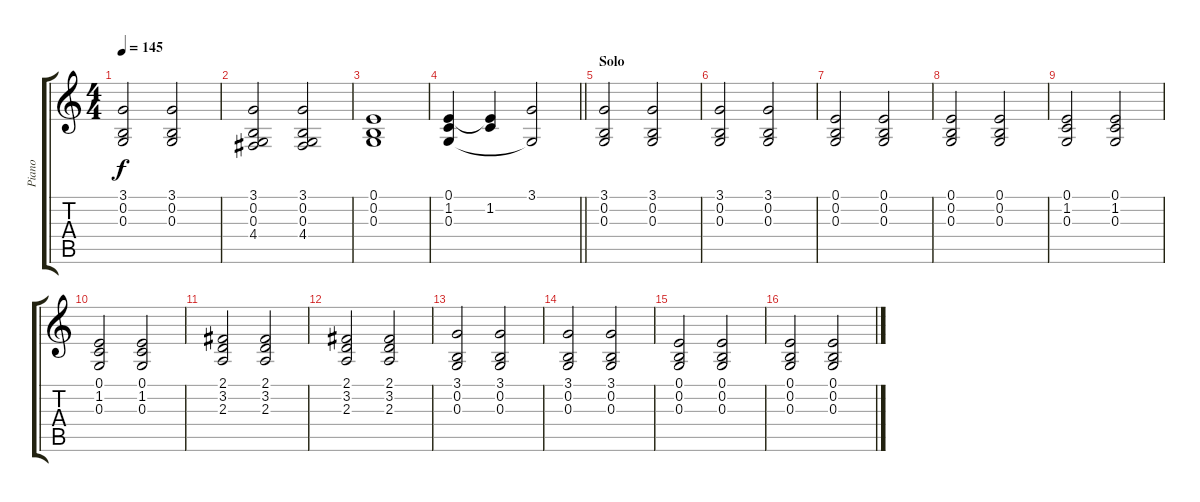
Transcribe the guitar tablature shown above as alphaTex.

\track ("Piano" "Piano") {instrument acousticgrandpiano}
\staff {score tabs}
\tuning (E4 B3 G3 D3 A2 E2) {hide}
\ts (4 4)
\tempo 145
\clef g2
\ks c
(3.1 0.2 0.3).2{dy f} (3.1 0.2 0.3).2 |
(3.1 0.2 0.3 4.4).2 (3.1 0.2 0.3 4.4).2 |
(0.1 0.2 0.3).1 |
\barLineRight lightlight
(0.1 1.2 0.3).4 (0.1{t} 1.2).4 (3.1 0.3{t}).2 |
\section ("" "Solo")
(3.1 0.2 0.3).2{volume 7} (3.1 0.2 0.3).2 |
(3.1 0.2 0.3).2 (3.1 0.2 0.3).2 |
(0.1 0.2 0.3).2 (0.1 0.2 0.3).2 |
(0.1 0.2 0.3).2 (0.1 0.2 0.3).2 |
(0.1 1.2 0.3).2 (0.1 1.2 0.3).2 |
(0.1 1.2 0.3).2 (0.1 1.2 0.3).2 |
(2.1 3.2 2.3).2 (2.1 3.2 2.3).2 |
(2.1 3.2 2.3).2 (2.1 3.2 2.3).2 |
(3.1 0.2 0.3).2{volume 7} (3.1 0.2 0.3).2 |
(3.1 0.2 0.3).2 (3.1 0.2 0.3).2 |
(0.1 0.2 0.3).2 (0.1 0.2 0.3).2 |
(0.1 0.2 0.3).2 (0.1 0.2 0.3).2
